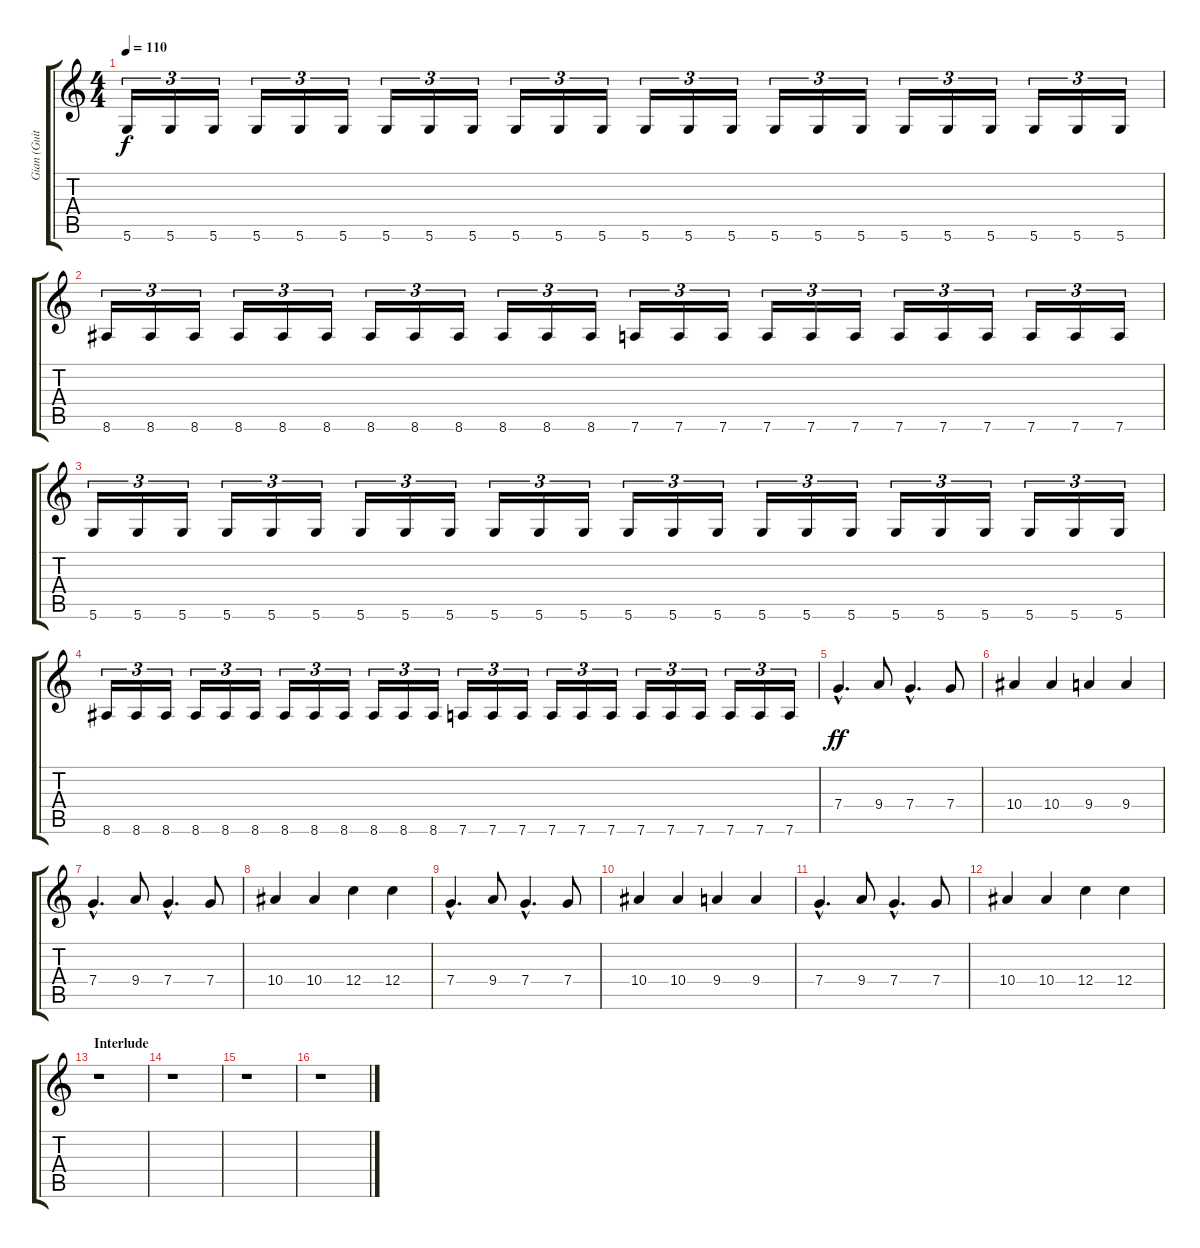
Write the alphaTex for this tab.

\track ("Gian (Guitar)" "Gian (Guit") {instrument distortionguitar}
\staff {score tabs}
\tuning (D4 A3 F3 C3 G2 D2) {hide}
\ts (4 4)
\tempo 110
\clef g2
\ks c
5.6.16{tu (3 2) dy f} 5.6.16{tu (3 2)} 5.6.16{tu (3 2)} 5.6.16{tu (3 2)} 5.6.16{tu (3 2)} 5.6.16{tu (3 2)} 5.6.16{tu (3 2)} 5.6.16{tu (3 2)} 5.6.16{tu (3 2)} 5.6.16{tu (3 2)} 5.6.16{tu (3 2)} 5.6.16{tu (3 2)} 5.6.16{tu (3 2)} 5.6.16{tu (3 2)} 5.6.16{tu (3 2)} 5.6.16{tu (3 2)} 5.6.16{tu (3 2)} 5.6.16{tu (3 2)} 5.6.16{tu (3 2)} 5.6.16{tu (3 2)} 5.6.16{tu (3 2)} 5.6.16{tu (3 2)} 5.6.16{tu (3 2)} 5.6.16{tu (3 2)} |
8.6.16{tu (3 2)} 8.6.16{tu (3 2)} 8.6.16{tu (3 2)} 8.6.16{tu (3 2)} 8.6.16{tu (3 2)} 8.6.16{tu (3 2)} 8.6.16{tu (3 2)} 8.6.16{tu (3 2)} 8.6.16{tu (3 2)} 8.6.16{tu (3 2)} 8.6.16{tu (3 2)} 8.6.16{tu (3 2)} 7.6.16{tu (3 2)} 7.6.16{tu (3 2)} 7.6.16{tu (3 2)} 7.6.16{tu (3 2)} 7.6.16{tu (3 2)} 7.6.16{tu (3 2)} 7.6.16{tu (3 2)} 7.6.16{tu (3 2)} 7.6.16{tu (3 2)} 7.6.16{tu (3 2)} 7.6.16{tu (3 2)} 7.6.16{tu (3 2)} |
5.6.16{tu (3 2)} 5.6.16{tu (3 2)} 5.6.16{tu (3 2)} 5.6.16{tu (3 2)} 5.6.16{tu (3 2)} 5.6.16{tu (3 2)} 5.6.16{tu (3 2)} 5.6.16{tu (3 2)} 5.6.16{tu (3 2)} 5.6.16{tu (3 2)} 5.6.16{tu (3 2)} 5.6.16{tu (3 2)} 5.6.16{tu (3 2)} 5.6.16{tu (3 2)} 5.6.16{tu (3 2)} 5.6.16{tu (3 2)} 5.6.16{tu (3 2)} 5.6.16{tu (3 2)} 5.6.16{tu (3 2)} 5.6.16{tu (3 2)} 5.6.16{tu (3 2)} 5.6.16{tu (3 2)} 5.6.16{tu (3 2)} 5.6.16{tu (3 2)} |
8.6.16{tu (3 2)} 8.6.16{tu (3 2)} 8.6.16{tu (3 2)} 8.6.16{tu (3 2)} 8.6.16{tu (3 2)} 8.6.16{tu (3 2)} 8.6.16{tu (3 2)} 8.6.16{tu (3 2)} 8.6.16{tu (3 2)} 8.6.16{tu (3 2)} 8.6.16{tu (3 2)} 8.6.16{tu (3 2)} 7.6.16{tu (3 2)} 7.6.16{tu (3 2)} 7.6.16{tu (3 2)} 7.6.16{tu (3 2)} 7.6.16{tu (3 2)} 7.6.16{tu (3 2)} 7.6.16{tu (3 2)} 7.6.16{tu (3 2)} 7.6.16{tu (3 2)} 7.6.16{tu (3 2)} 7.6.16{tu (3 2)} 7.6.16{tu (3 2)} |
7.4{hac}.4{d dy ff} 9.4.8 7.4{hac}.4{d} 7.4.8 |
10.4.4 10.4.4 9.4.4 9.4.4 |
7.4{hac}.4{d} 9.4.8 7.4{hac}.4{d} 7.4.8 |
10.4.4 10.4.4 12.4.4 12.4.4 |
7.4{hac}.4{d} 9.4.8 7.4{hac}.4{d} 7.4.8 |
10.4.4 10.4.4 9.4.4 9.4.4 |
7.4{hac}.4{d} 9.4.8 7.4{hac}.4{d} 7.4.8 |
10.4.4 10.4.4 12.4.4 12.4.4 |
\section ("" "Interlude")
r.1 |
r.1 |
r.1 |
r.1
